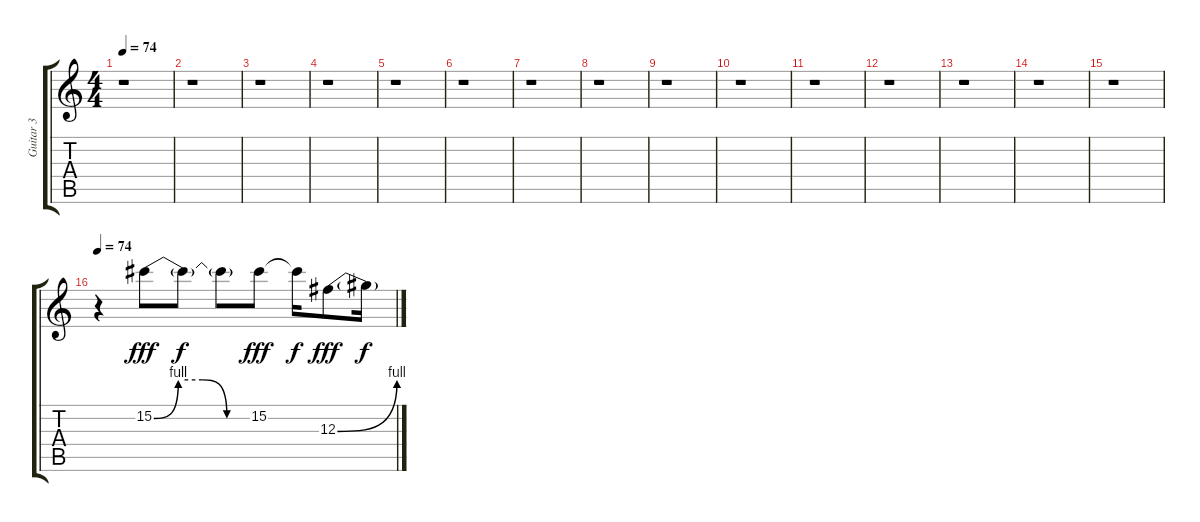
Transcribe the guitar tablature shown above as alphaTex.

\track ("Guitar 3" "Guitar 3") {instrument overdrivenguitar}
\staff {score tabs}
\tuning (Eb4 Bb3 Gb3 Db3 Ab2 Eb2) {hide}
\ts (4 4)
\tempo 74
\clef g2
\ks c
r.1{dy fff} |
r.1 |
r.1 |
r.1 |
r.1 |
r.1 |
r.1 |
r.1 |
r.1 |
r.1 |
r.1 |
r.1 |
r.1 |
r.1 |
r.1 |
\tempo 74
r.4{volume 16 instrument overdrivenguitar} 15.2{be (custom 0 0 15 4 30 4 45 0 60 0)}.8 15.2{t}.8{dy f} 15.2{t}.8 15.2.8{dy fff} 15.2{t}.16{dy f} 12.3{be (bend 0 0 60 4)}.8{dy fff} 12.3{t}.16{dy f}
